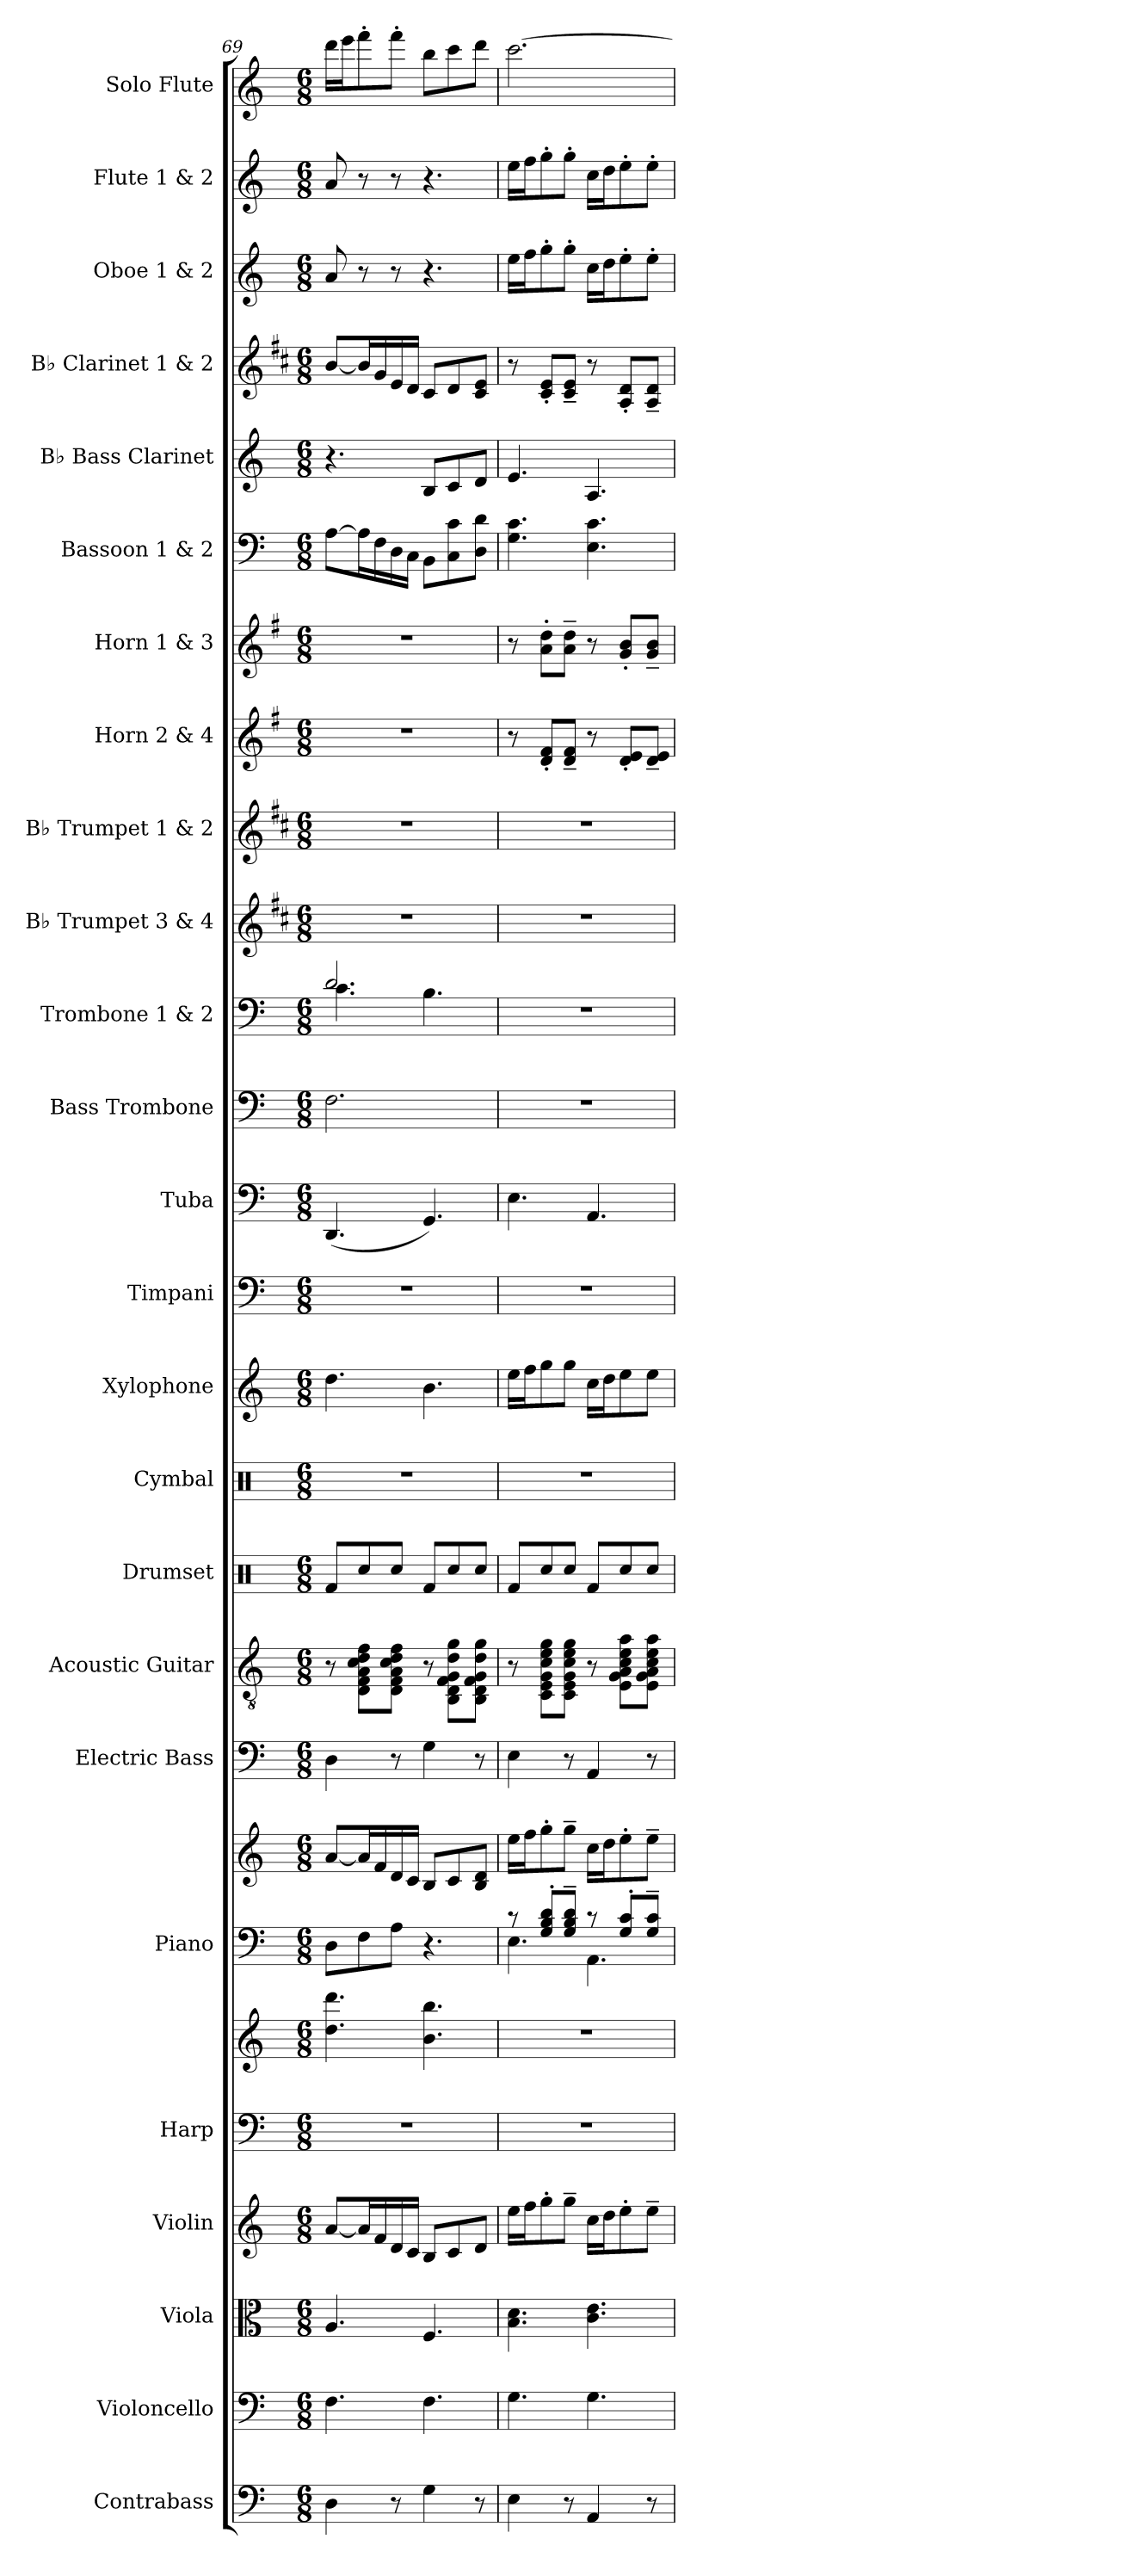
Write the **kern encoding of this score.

**kern	**kern	**kern	**kern	**kern	**kern	**kern	**kern	**kern	**kern	**kern	**kern	**kern	**kern	**kern	**kern	**kern	**kern	**kern	**kern	**kern	**kern	**kern	**kern	**kern	**kern	**kern
*part25	*part24	*part23	*part22	*part21	*part21	*part20	*part20	*part19	*part18	*part17	*part16	*part15	*part14	*part13	*part12	*part11	*part10	*part9	*part8	*part7	*part6	*part5	*part4	*part3	*part2	*part1
*staff27	*staff26	*staff25	*staff24	*staff23	*staff22	*staff21	*staff20	*staff19	*staff18	*staff17	*staff16	*staff15	*staff14	*staff13	*staff12	*staff11	*staff10	*staff9	*staff8	*staff7	*staff6	*staff5	*staff4	*staff3	*staff2	*staff1
*I"Contrabass	*I"Violoncello	*I"Viola	*I"Violin	*I"Harp	*	*I"Piano	*	*I"Electric Bass	*I"Acoustic Guitar	*I"Drumset	*I"Cymbal	*I"Xylophone	*I"Timpani	*I"Tuba	*I"Bass Trombone	*I"Trombone 1 &amp; 2	*I"B♭ Trumpet 3 &amp; 4	*I"B♭ Trumpet 1 &amp; 2	*I"Horn 2 &amp; 4	*I"Horn 1 &amp; 3	*I"Bassoon 1 &amp; 2	*I"B♭ Bass Clarinet	*I"B♭ Clarinet 1 &amp; 2	*I"Oboe 1 &amp; 2	*I"Flute 1 &amp; 2	*I"Solo Flute
*I'Cb.	*I'Vc.	*I'Vla.	*I'Vln.	*I'Hrp.	*	*I'Pno.	*	*I'El. B.	*I'Guit.	*I'D. Set	*I'Cym.	*I'Xyl.	*I'Timp.	*I'Tba.	*I'B. Tbn.	*I'Tbn. 1, 2	*I'B♭ Tpt. 3, 4	*I'B♭ Tpt. 1, 2	*I'Hn. 2, 4	*I'Hn. 1, 3	*I'Bsn. 1, 2	*I'B♭ B. Cl.	*I'B♭ Cl. 1, 2	*I'Ob. 1, 2	*I'Fl. 1, 2	*I'Solo
*clefF4	*clefF4	*clefC3	*clefG2	*clefF4	*clefG2	*clefF4	*clefG2	*clefF4	*clefGv2	*clefX	*clefX	*clefG2	*clefF4	*clefF4	*clefF4	*clefF4	*clefG2	*clefG2	*clefG2	*clefG2	*clefF4	*clefG2	*clefG2	*clefG2	*clefG2	*clefG2
*ITrd7c12	*	*	*	*	*	*	*	*ITrd7c12	*	*	*	*ITrd-14c-24	*	*	*	*	*ITrd1c2	*ITrd1c2	*ITrd4c7	*ITrd4c7	*	*ITrd8c14	*ITrd1c2	*	*	*
*k[]	*k[]	*k[]	*k[]	*k[]	*k[]	*k[]	*k[]	*k[]	*k[]	*k[]	*k[]	*k[]	*k[]	*k[]	*k[]	*k[]	*k[]	*k[]	*k[]	*k[]	*k[]	*k[]	*k[]	*k[]	*k[]	*k[]
*M6/8	*M6/8	*M6/8	*M6/8	*M6/8	*M6/8	*M6/8	*M6/8	*M6/8	*M6/8	*M6/8	*M6/8	*M6/8	*M6/8	*M6/8	*M6/8	*M6/8	*M6/8	*M6/8	*M6/8	*M6/8	*M6/8	*M6/8	*M6/8	*M6/8	*M6/8	*M6/8
=69	=69	=69	=69	=69	=69	=69	=69	=69	=69	=69	=69	=69	=69	=69	=69	=69	=69	=69	=69	=69	=69	=69	=69	=69	=69	=69
*	*	*	*	*	*	*	*	*	*	*	*	*	*	*	*	*^	*	*	*	*	*	*	*	*	*	*
4DD\	4.F\	4.A/	[8a/L	2.r	4.dd\ 4.ddd\	8D\L	[8a/L	4DD\	8r	8Rf/L	2.r	4.dddd\	2.r	(<4.DD/	2.F\	2.d/	4.c\	2.r	2.r	2.r	2.r	[8A\L	4.r	[8a/L	8a/	8a/	16ddd\LL
.	.	.	.	.	.	.	.	.	.	.	.	.	.	.	.	.	.	.	.	.	.	.	.	.	.	.	16eee\J
.	.	.	16a/L]	.	.	8F\	16a/L]	.	8D\ 8F\ 8A\ 8c\ 8d\ 8f\L	8Rcc/	.	.	.	.	.	.	.	.	.	.	.	16A\L]	.	16a/L]	8r	8r	8fff'\
.	.	.	16f/	.	.	.	16f/	.	.	.	.	.	.	.	.	.	.	.	.	.	.	16F\	.	16f/	.	.	.
8r	.	.	16d/	.	.	8A\J	16d/	8r	8D\ 8F\ 8A\ 8c\ 8d\ 8f\J	8Rcc/J	.	.	.	.	.	.	.	.	.	.	.	16D\	.	16d/	8r	8r	8fff'\J
.	.	.	16c/JJ	.	.	.	16c/JJ	.	.	.	.	.	.	.	.	.	.	.	.	.	.	16C\JJ	.	16c/JJ	.	.	.
4GG\	4.F\	4.F/	8B/L	.	4.b\ 4.bb\	4.r	8B/L	4GG\	8r	8Rf/L	.	4.bbb\	.	4.GG/)	.	.	4.B\	.	.	.	.	8BB\L	8BB/L	8B/L	4.r	4.r	8bb\L
.	.	.	8c/	.	.	.	8c/	.	8BB\ 8D\ 8F\ 8G\ 8d\ 8g\L	8Rcc/	.	.	.	.	.	.	.	.	.	.	.	8C\ 8c\	8C/	8c/	.	.	8ccc\
8r	.	.	8d/J	.	.	.	8B/ 8d/J	8r	8BB\ 8D\ 8F\ 8G\ 8d\ 8g\J	8Rcc/J	.	.	.	.	.	.	.	.	.	.	.	8D\ 8d\J	8D/J	8B/ 8d/J	.	.	8ddd\J
*	*	*	*	*	*	*	*	*	*	*	*	*	*	*	*	*v	*v	*	*	*	*	*	*	*	*	*	*
=70	=70	=70	=70	=70	=70	=70	=70	=70	=70	=70	=70	=70	=70	=70	=70	=70	=70	=70	=70	=70	=70	=70	=70	=70	=70	=70
*	*	*	*	*	*	*^	*	*	*	*	*	*	*	*	*	*	*	*	*	*	*	*	*	*	*	*
4EE\	4.G\	4.B\ 4.d\	16ee\LL	2.r	2.r	8rc	4.E\	16ee\LL	4EE\	8r	8Rf/L	2.r	16eeee\LL	2.r	4.E\	2.r	2.r	2.r	2.r	8r	8r	4.G\ 4.c\	4.E/	8r	16ee\LL	16ee\LL	[2.ccc\
.	.	.	16ff\J	.	.	.	.	16ff\J	.	.	.	.	16ffff\J	.	.	.	.	.	.	.	.	.	.	.	16ff\J	16ff\J	.
.	.	.	8gg'\	.	.	8G/' 8B/' 8d/'L	.	8gg'\	.	8C\ 8E\ 8G\ 8c\ 8e\ 8g\L	8Rcc/	.	8gggg\	.	.	.	.	.	.	8G/' 8B/'L	8d\' 8g\'L	.	.	8B/' 8d/'L	8gg'\	8gg'\	.
8r	.	.	8gg~\J	.	.	8G/~ 8B/~ 8d/~J	.	8gg~\J	8r	8C\ 8E\ 8G\ 8c\ 8e\ 8g\J	8Rcc/J	.	8gggg\J	.	.	.	.	.	.	8G/~ 8B/~J	8d\~ 8g\~J	.	.	8B/~ 8d/~J	8gg'\J	8gg'\J	.
4AAA/	4.G\	4.c\ 4.e\	16cc\LL	.	.	8rc	4.AA\	16cc\LL	4AAA/	8r	8Rf/L	.	16cccc\LL	.	4.AA/	.	.	.	.	8r	8r	4.E\ 4.c\	4.AA/	8r	16cc\LL	16cc\LL	.
.	.	.	16dd\J	.	.	.	.	16dd\J	.	.	.	.	16dddd\J	.	.	.	.	.	.	.	.	.	.	.	16dd\J	16dd\J	.
.	.	.	8ee'\	.	.	8G/' 8c/'L	.	8ee'\	.	8E\ 8G\ 8A\ 8c\ 8e\ 8a\L	8Rcc/	.	8eeee\	.	.	.	.	.	.	8G/' 8A/'L	8c/' 8e/'L	.	.	8G/' 8c/'L	8ee'\	8ee'\	.
8r	.	.	8ee~\J	.	.	8G/~ 8c/~J	.	8ee~\J	8r	8E\ 8G\ 8A\ 8c\ 8e\ 8a\J	8Rcc/J	.	8eeee\J	.	.	.	.	.	.	8G/~ 8A/~J	8c/~ 8e/~J	.	.	8G/~ 8c/~J	8ee'\J	8ee'\J	.
*	*	*	*	*	*	*v	*v	*	*	*	*	*	*	*	*	*	*	*	*	*	*	*	*	*	*	*	*
=	=	=	=	=	=	=	=	=	=	=	=	=	=	=	=	=	=	=	=	=	=	=	=	=	=	=
*-	*-	*-	*-	*-	*-	*-	*-	*-	*-	*-	*-	*-	*-	*-	*-	*-	*-	*-	*-	*-	*-	*-	*-	*-	*-	*-
